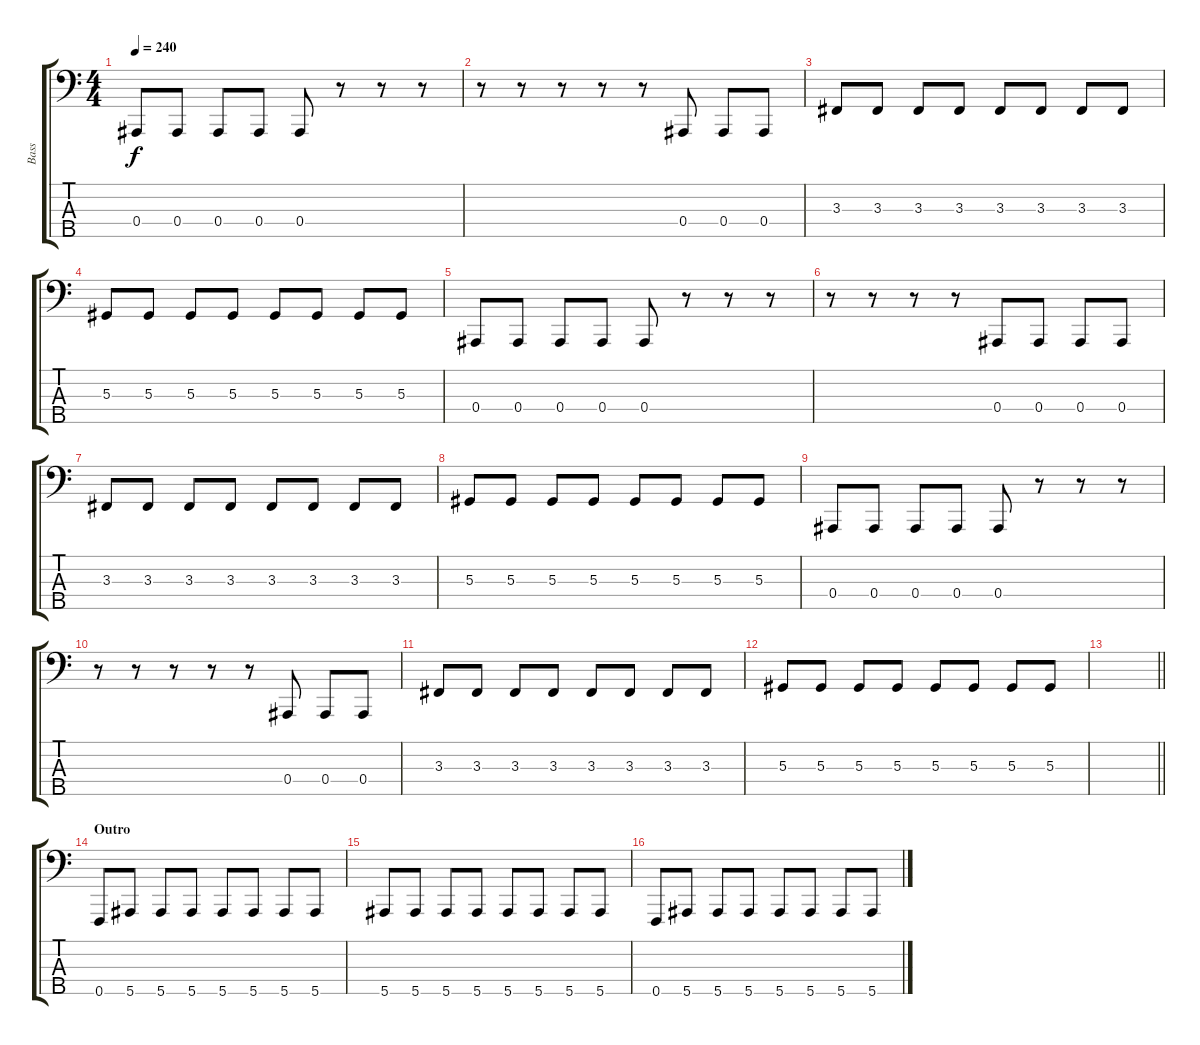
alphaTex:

\track ("Bass" "Bass") {instrument electricbasspick}
\staff {score tabs}
\tuning (Db2 Ab1 Eb1 Bb0 F0) {hide}
\ts (4 4)
\tempo 240
\clef f4
\ks c
0.4.8{dy f} 0.4.8 0.4.8 0.4.8 0.4.8 r.8 r.8 r.8 |
r.8 r.8 r.8 r.8 r.8 0.4.8 0.4.8 0.4.8 |
3.3.8 3.3.8 3.3.8 3.3.8 3.3.8 3.3.8 3.3.8 3.3.8 |
5.3.8 5.3.8 5.3.8 5.3.8 5.3.8 5.3.8 5.3.8 5.3.8 |
0.4.8 0.4.8 0.4.8 0.4.8 0.4.8 r.8 r.8 r.8 |
r.8 r.8 r.8 r.8 0.4.8 0.4.8 0.4.8 0.4.8 |
3.3.8 3.3.8 3.3.8 3.3.8 3.3.8 3.3.8 3.3.8 3.3.8 |
5.3.8 5.3.8 5.3.8 5.3.8 5.3.8 5.3.8 5.3.8 5.3.8 |
0.4.8 0.4.8 0.4.8 0.4.8 0.4.8 r.8 r.8 r.8 |
r.8 r.8 r.8 r.8 r.8 0.4.8 0.4.8 0.4.8 |
3.3.8 3.3.8 3.3.8 3.3.8 3.3.8 3.3.8 3.3.8 3.3.8 |
5.3.8 5.3.8 5.3.8 5.3.8 5.3.8 5.3.8 5.3.8 5.3.8 |
\barLineRight lightlight
|
\section ("" "Outro")
0.5.8 5.5.8 5.5.8 5.5.8 5.5.8 5.5.8 5.5.8 5.5.8 |
5.5.8 5.5.8 5.5.8 5.5.8 5.5.8 5.5.8 5.5.8 5.5.8 |
0.5.8 5.5.8 5.5.8 5.5.8 5.5.8 5.5.8 5.5.8 5.5.8
